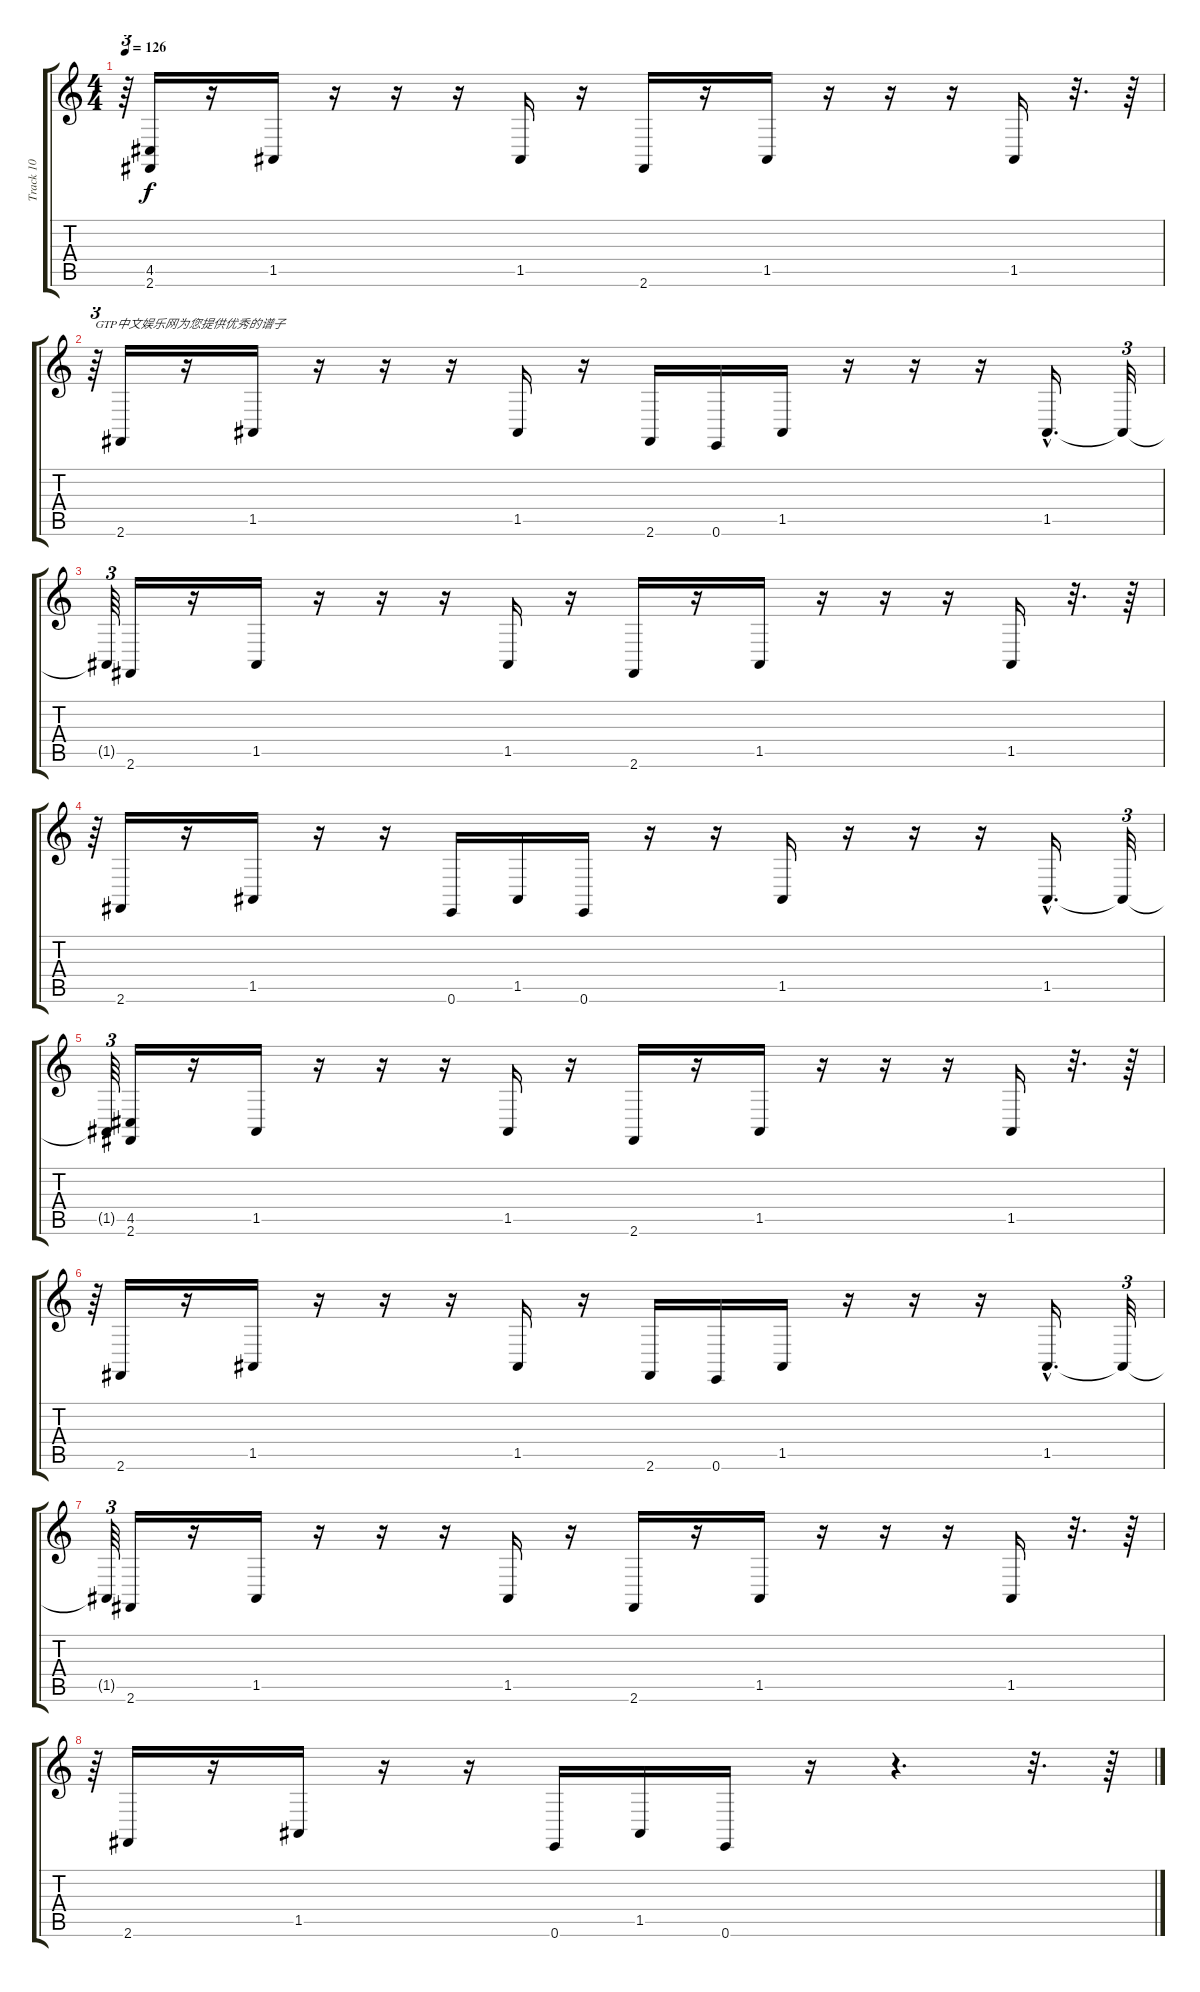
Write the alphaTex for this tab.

\track ("Track 10" "Track 10") {instrument honkytonkpiano}
\staff {score tabs}
\tuning (E4 B3 G3 D3 A2 E2) {hide}
\ts (4 4)
\tempo 126
\clef g2
\ks c
r.64{tu (3 2) dy f instrument honkytonkpiano} (4.5 2.6).16 r.16 1.5.16 r.16 r.16 r.16 1.5.16 r.16 2.6.16 r.16 1.5.16 r.16 r.16 r.16 1.5.16 r.32{d} r.64 |
r.64{tu (3 2) txt "GTP中文娱乐网为您提供优秀的谱子"} 2.6.16 r.16 1.5.16 r.16 r.16 r.16 1.5.16 r.16 2.6.16 0.6.16 1.5.16 r.16 r.16 r.16 1.5{hac}.16{d} 1.5{t}.32{tu (3 2)} |
1.5{t}.64{tu (3 2)} 2.6.16 r.16 1.5.16 r.16 r.16 r.16 1.5.16 r.16 2.6.16 r.16 1.5.16 r.16 r.16 r.16 1.5.16 r.32{d} r.64 |
r.64{tu (3 2)} 2.6.16 r.16 1.5.16 r.16 r.16 0.6.16 1.5.16 0.6.16 r.16 r.16 1.5.16 r.16 r.16 r.16 1.5{hac}.16{d} 1.5{t}.32{tu (3 2)} |
1.5{t}.64{tu (3 2)} (4.5 2.6).16 r.16 1.5.16 r.16 r.16 r.16 1.5.16 r.16 2.6.16 r.16 1.5.16 r.16 r.16 r.16 1.5.16 r.32{d} r.64 |
r.64{tu (3 2)} 2.6.16 r.16 1.5.16 r.16 r.16 r.16 1.5.16 r.16 2.6.16 0.6.16 1.5.16 r.16 r.16 r.16 1.5{hac}.16{d} 1.5{t}.32{tu (3 2)} |
1.5{t}.64{tu (3 2)} 2.6.16 r.16 1.5.16 r.16 r.16 r.16 1.5.16 r.16 2.6.16 r.16 1.5.16 r.16 r.16 r.16 1.5.16 r.32{d} r.64 |
r.64{tu (3 2)} 2.6.16 r.16 1.5.16 r.16 r.16 0.6.16 1.5.16 0.6.16 r.16 r.4{d} r.32{d} r.64
